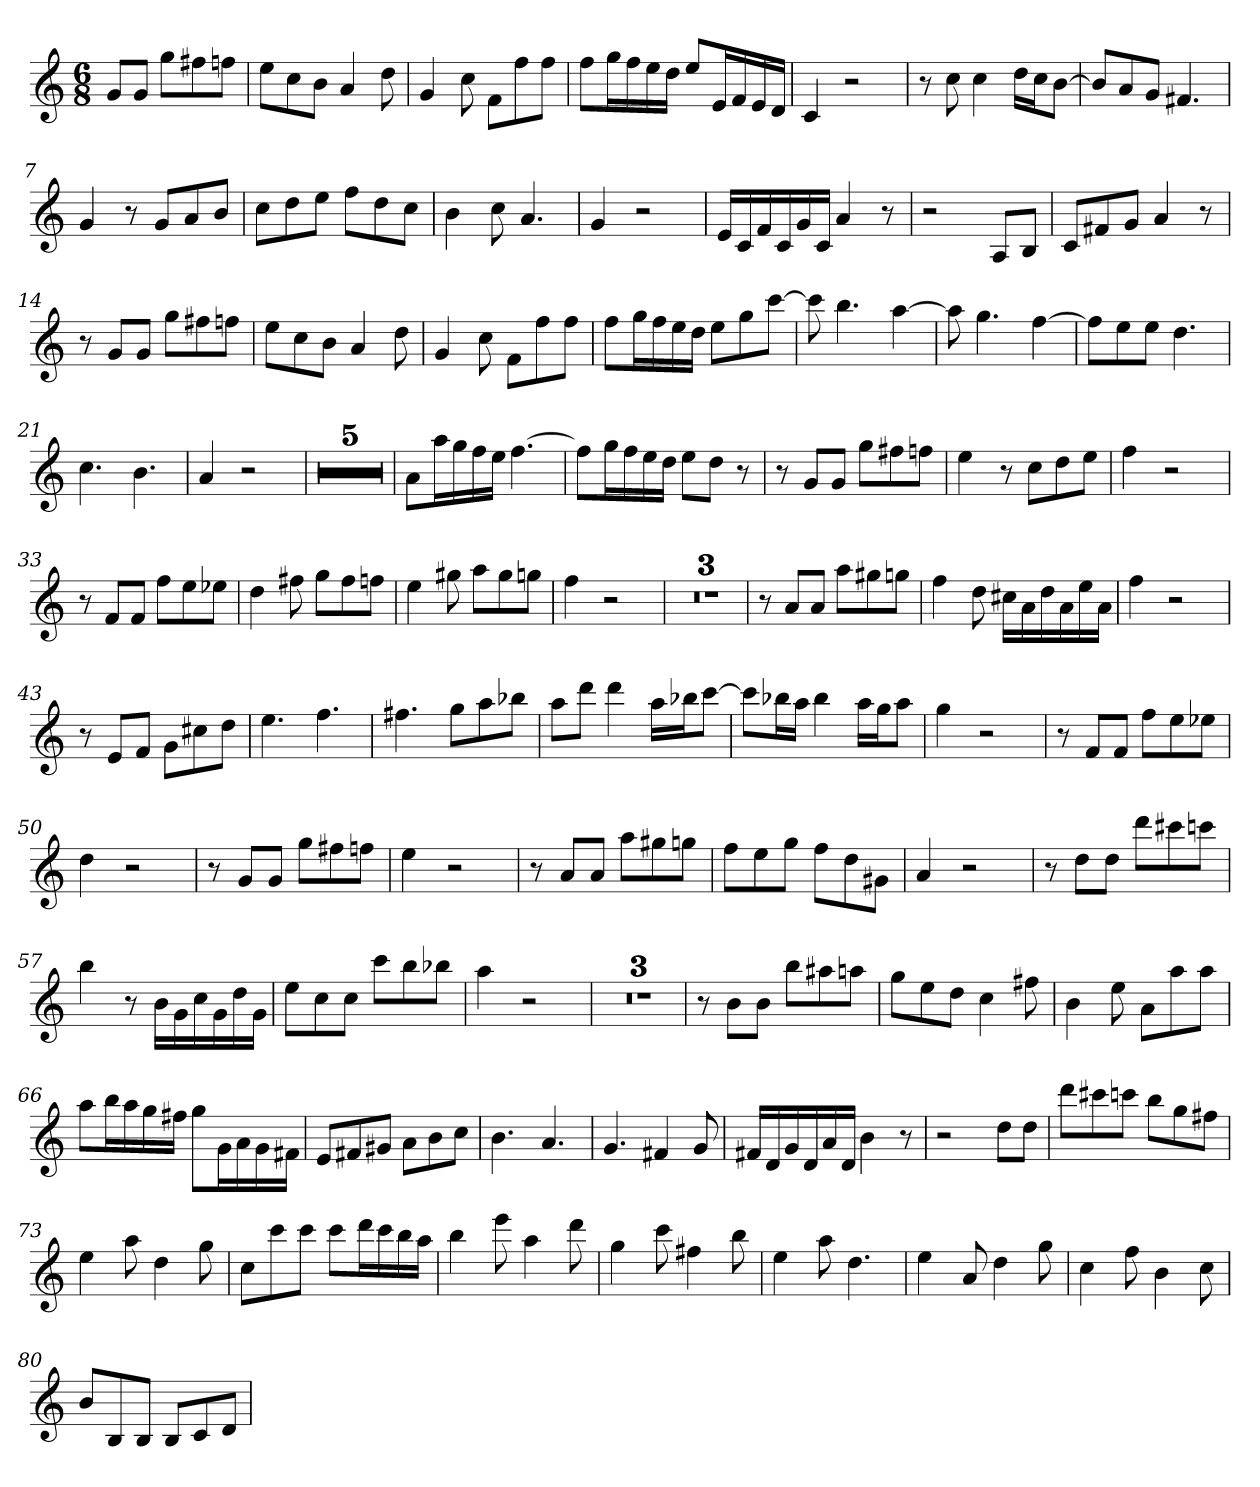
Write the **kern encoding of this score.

**kern
*part1
*staff1
*k[]
*C:
*M6/8
=
8gL
8gJ
8ggL
8ff#X
8ffnJ
=1
8eeL
8cc
8bJ
4a
8dd
=2
4g
8cc
8fL
8ff
8ffJ
=3
8ffL
16ggL
16ff
16ee
16ddJJ
8eeL
16eL
16f
16e
16dJJ
=4
4c
2r
=5
8r
8cc
4cc
16ddLL
16ccJ
[8bJ
=6
8bL]
8a
8gJ
4.f#X
=7
4g
8r
8gL
8a
8bJ
=8
8ccL
8dd
8eeJ
8ffL
8dd
8ccJ
=9
4b
8cc
4.a
=10
4g
2r
=11
16eLL
16c
16f
16c
16g
16cJJ
4a
8r
=12
2r
8AL
8BJ
=13
8cL
8f#X
8gJ
4a
8r
=14
8r
8gL
8gJ
8ggL
8ff#X
8ffnJ
=15
8eeL
8cc
8bJ
4a
8dd
=16
4g
8cc
8fL
8ff
8ffJ
=17
8ffL
16ggL
16ff
16ee
16ddJJ
8eeL
8gg
[8cccJ
=18
8ccc]
4.bb
[4aa
=19
8aa]
4.gg
[4ff
=20
8ffL]
8ee
8eeJ
4.dd
=21
4.cc
4.b
=22
4a
2r
=23
2.r
=24
2.r
=25
2.r
=26
2.r
=27
2.r
=28
8aL
16aaL
16gg
16ff
16eeJJ
[4.ff
=29
8ffL]
16ggL
16ff
16ee
16ddJJ
8eeL
8ddJ
8r
=30
8r
8gL
8gJ
8ggL
8ff#X
8ffnJ
=31
4ee
8r
8ccL
8dd
8eeJ
=32
4ff
2r
=33
8r
8fL
8fJ
8ffL
8ee
8ee-XJ
=34
4dd
8ff#X
8ggL
8ff#
8ffnJ
=35
4ee
8gg#X
8aaL
8gg#
8ggnJ
=36
4ff
2r
=37
2.r
=38
2.r
=39
2.r
=40
8r
8aL
8aJ
8aaL
8gg#X
8ggnJ
=41
4ff
8dd
16cc#XLL
16a
16dd
16a
16ee
16aJJ
=42
4ff
2r
=43
8r
8eL
8fJ
8gL
8cc#X
8ddJ
=44
4.ee
4.ff
=45
4.ff#X
8ggL
8aa
8bb-XJ
=46
8aaL
8dddJ
4ddd
16aaLL
16bb-XJ
[8cccJ
=47
8cccL]
16bb-XL
16aaJJ
4bb-
16aaLL
16ggJ
8aaJ
=48
4gg
2r
=49
8r
8fL
8fJ
8ffL
8ee
8ee-XJ
=50
4dd
2r
=51
8r
8gL
8gJ
8ggL
8ff#X
8ffnJ
=52
4ee
2r
=53
8r
8aL
8aJ
8aaL
8gg#X
8ggnJ
=54
8ffL
8ee
8ggJ
8ffL
8dd
8g#XJ
=55
4a
2r
=56
8r
8ddL
8ddJ
8dddL
8ccc#X
8cccnJ
=57
4bb
8r
16bLL
16g
16cc
16g
16dd
16gJJ
=58
8eeL
8cc
8ccJ
8cccL
8bb
8bb-XJ
=59
4aa
2r
=60
2.r
=61
2.r
=62
2.r
=63
8r
8bL
8bJ
8bbL
8aa#X
8aanJ
=64
8ggL
8ee
8ddJ
4cc
8ff#X
=65
4b
8ee
8aL
8aa
8aaJ
=66
8aaL
16bbL
16aa
16gg
16ff#XJJ
8ggL
16gL
16a
16g
16f#XJJ
=67
8eL
8f#X
8g#XJ
8aL
8b
8ccJ
=68
4.b
4.a
=69
4.g
4f#X
8g
=70
16f#XLL
16d
16g
16d
16a
16dJJ
4b
8r
=71
2r
8ddL
8ddJ
=72
8dddL
8ccc#X
8cccnJ
8bbL
8gg
8ff#XJ
=73
4ee
8aa
4dd
8gg
=74
8ccL
8ccc
8cccJ
8cccL
16dddL
16ccc
16bb
16aaJJ
=75
4bb
8eee
4aa
8ddd
=76
4gg
8ccc
4ff#X
8bb
=77
4ee
8aa
4.dd
=78
4ee
8a
4dd
8gg
=79
4cc
8ff
4b
8cc
=80
8bL
8B
8BJ
8BL
8c
8dJ
=
*-
